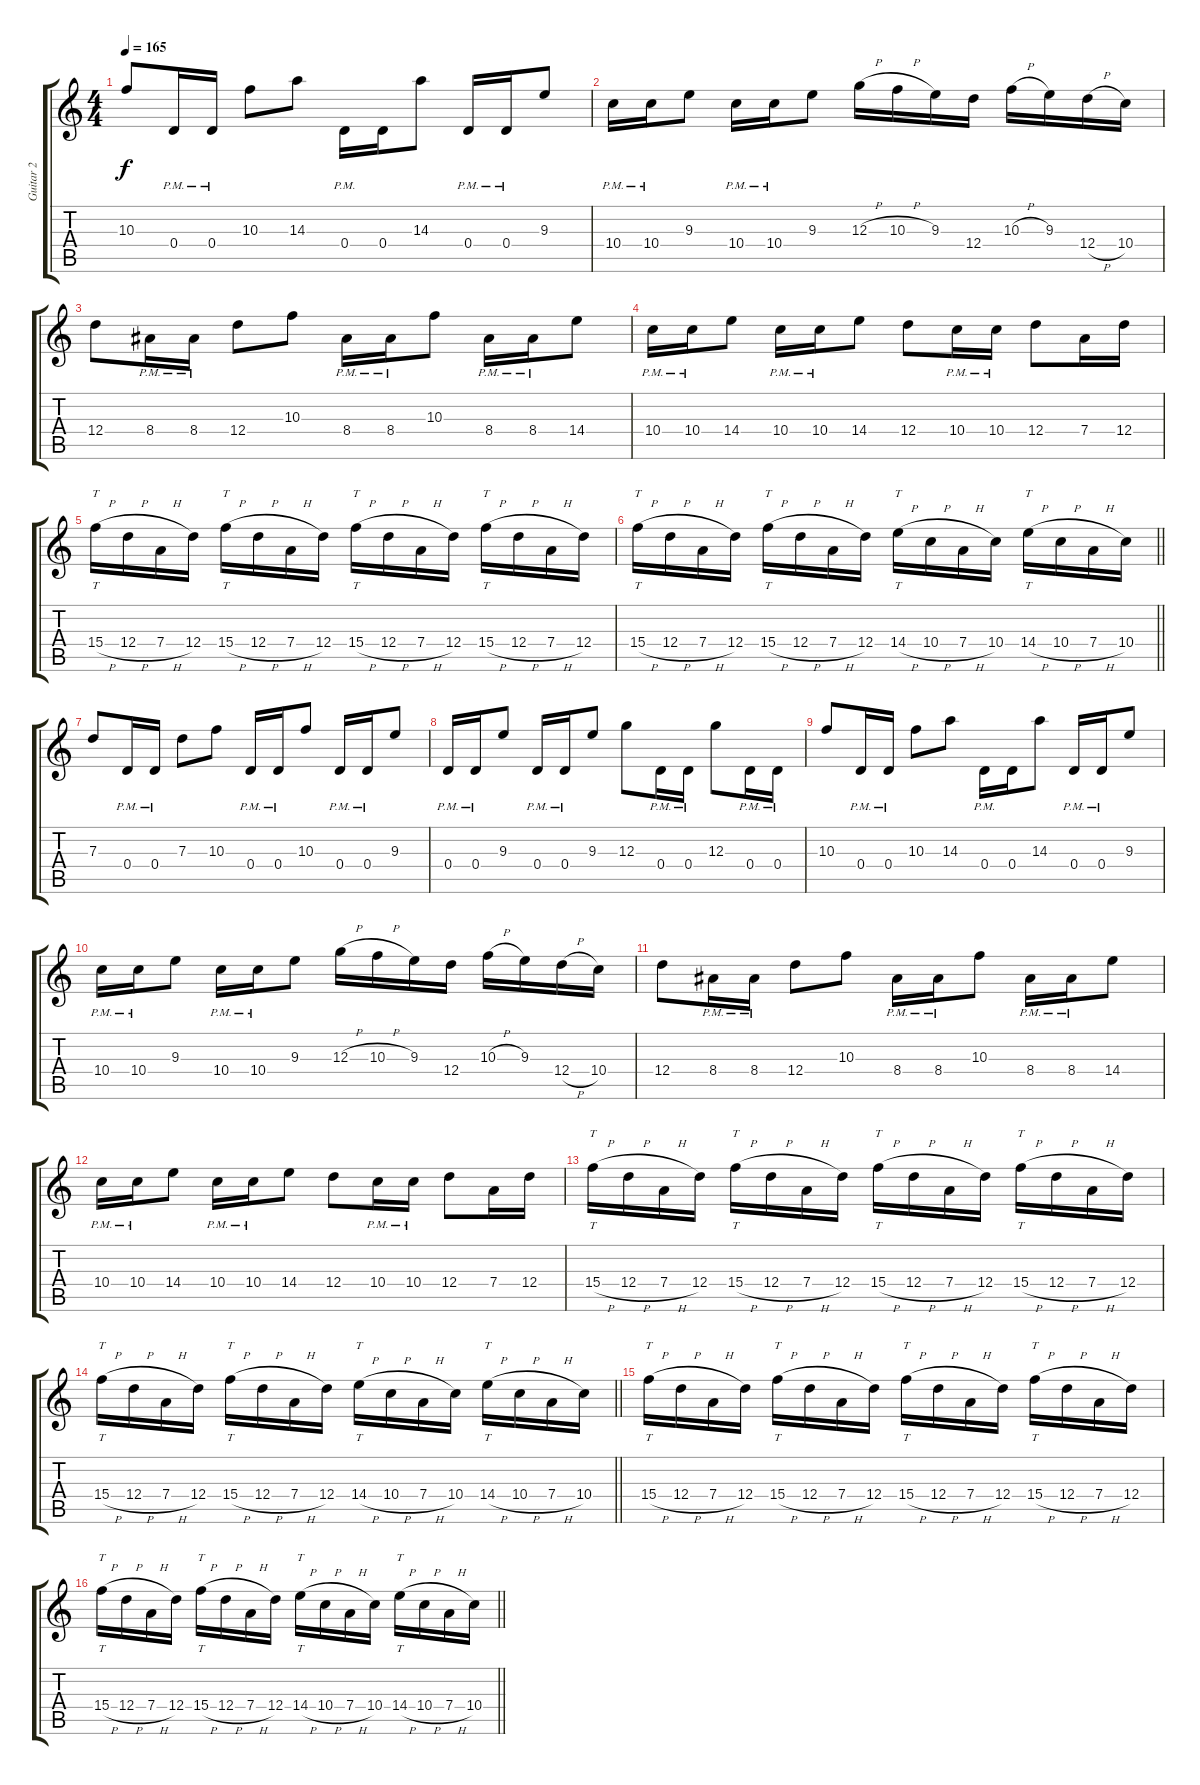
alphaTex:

\track ("Guitar 2" "Guitar 2") {instrument distortionguitar}
\staff {score tabs}
\tuning (E4 B3 G3 D3 A2 D2) {hide}
\ts (4 4)
\tempo 165
\clef g2
\ks c
10.3.8{dy f} 0.4{pm}.16 0.4{pm}.16 10.3.8 14.3.8 0.4{pm}.16 0.4.16 14.3.8 0.4{pm}.16 0.4{pm}.16 9.3.8 |
10.4{pm}.16 10.4{pm}.16 9.3.8 10.4{pm}.16 10.4{pm}.16 9.3.8 12.3{h}.16 10.3{h}.16 9.3.16 12.4.16 10.3{h}.16 9.3.16 12.4{h}.16 10.4.16 |
12.4.8 8.4{pm}.16 8.4{pm}.16 12.4.8 10.3.8 8.4{pm}.16 8.4{pm}.16 10.3.8 8.4{pm}.16 8.4{pm}.16 14.4.8 |
10.4{pm}.16 10.4{pm}.16 14.4.8 10.4{pm}.16 10.4{pm}.16 14.4.8 12.4.8 10.4{pm}.16 10.4{pm}.16 12.4.8 7.4.16 12.4.16 |
15.4{h}.16{tt} 12.4{h}.16 7.4{h}.16 12.4.16 15.4{h}.16{tt} 12.4{h}.16 7.4{h}.16 12.4.16 15.4{h}.16{tt} 12.4{h}.16 7.4{h}.16 12.4.16 15.4{h}.16{tt} 12.4{h}.16 7.4{h}.16 12.4.16 |
\barLineRight lightlight
15.4{h}.16{tt} 12.4{h}.16 7.4{h}.16 12.4.16 15.4{h}.16{tt} 12.4{h}.16 7.4{h}.16 12.4.16 14.4{h}.16{tt} 10.4{h}.16 7.4{h}.16 10.4.16 14.4{h}.16{tt} 10.4{h}.16 7.4{h}.16 10.4.16 |
7.3.8 0.4{pm}.16 0.4{pm}.16 7.3.8 10.3.8 0.4{pm}.16 0.4{pm}.16 10.3.8 0.4{pm}.16 0.4{pm}.16 9.3.8 |
0.4{pm}.16 0.4{pm}.16 9.3.8 0.4{pm}.16 0.4{pm}.16 9.3.8 12.3.8 0.4{pm}.16 0.4{pm}.16 12.3.8 0.4{pm}.16 0.4{pm}.16 |
10.3.8 0.4{pm}.16 0.4{pm}.16 10.3.8 14.3.8 0.4{pm}.16 0.4.16 14.3.8 0.4{pm}.16 0.4{pm}.16 9.3.8 |
10.4{pm}.16 10.4{pm}.16 9.3.8 10.4{pm}.16 10.4{pm}.16 9.3.8 12.3{h}.16 10.3{h}.16 9.3.16 12.4.16 10.3{h}.16 9.3.16 12.4{h}.16 10.4.16 |
12.4.8 8.4{pm}.16 8.4{pm}.16 12.4.8 10.3.8 8.4{pm}.16 8.4{pm}.16 10.3.8 8.4{pm}.16 8.4{pm}.16 14.4.8 |
10.4{pm}.16 10.4{pm}.16 14.4.8 10.4{pm}.16 10.4{pm}.16 14.4.8 12.4.8 10.4{pm}.16 10.4{pm}.16 12.4.8 7.4.16 12.4.16 |
15.4{h}.16{tt} 12.4{h}.16 7.4{h}.16 12.4.16 15.4{h}.16{tt} 12.4{h}.16 7.4{h}.16 12.4.16 15.4{h}.16{tt} 12.4{h}.16 7.4{h}.16 12.4.16 15.4{h}.16{tt} 12.4{h}.16 7.4{h}.16 12.4.16 |
\barLineRight lightlight
15.4{h}.16{tt} 12.4{h}.16 7.4{h}.16 12.4.16 15.4{h}.16{tt} 12.4{h}.16 7.4{h}.16 12.4.16 14.4{h}.16{tt} 10.4{h}.16 7.4{h}.16 10.4.16 14.4{h}.16{tt} 10.4{h}.16 7.4{h}.16 10.4.16 |
15.4{h}.16{tt} 12.4{h}.16 7.4{h}.16 12.4.16 15.4{h}.16{tt} 12.4{h}.16 7.4{h}.16 12.4.16 15.4{h}.16{tt} 12.4{h}.16 7.4{h}.16 12.4.16 15.4{h}.16{tt} 12.4{h}.16 7.4{h}.16 12.4.16 |
\barLineRight lightlight
15.4{h}.16{tt} 12.4{h}.16 7.4{h}.16 12.4.16 15.4{h}.16{tt} 12.4{h}.16 7.4{h}.16 12.4.16 14.4{h}.16{tt} 10.4{h}.16 7.4{h}.16 10.4.16 14.4{h}.16{tt} 10.4{h}.16 7.4{h}.16 10.4.16
